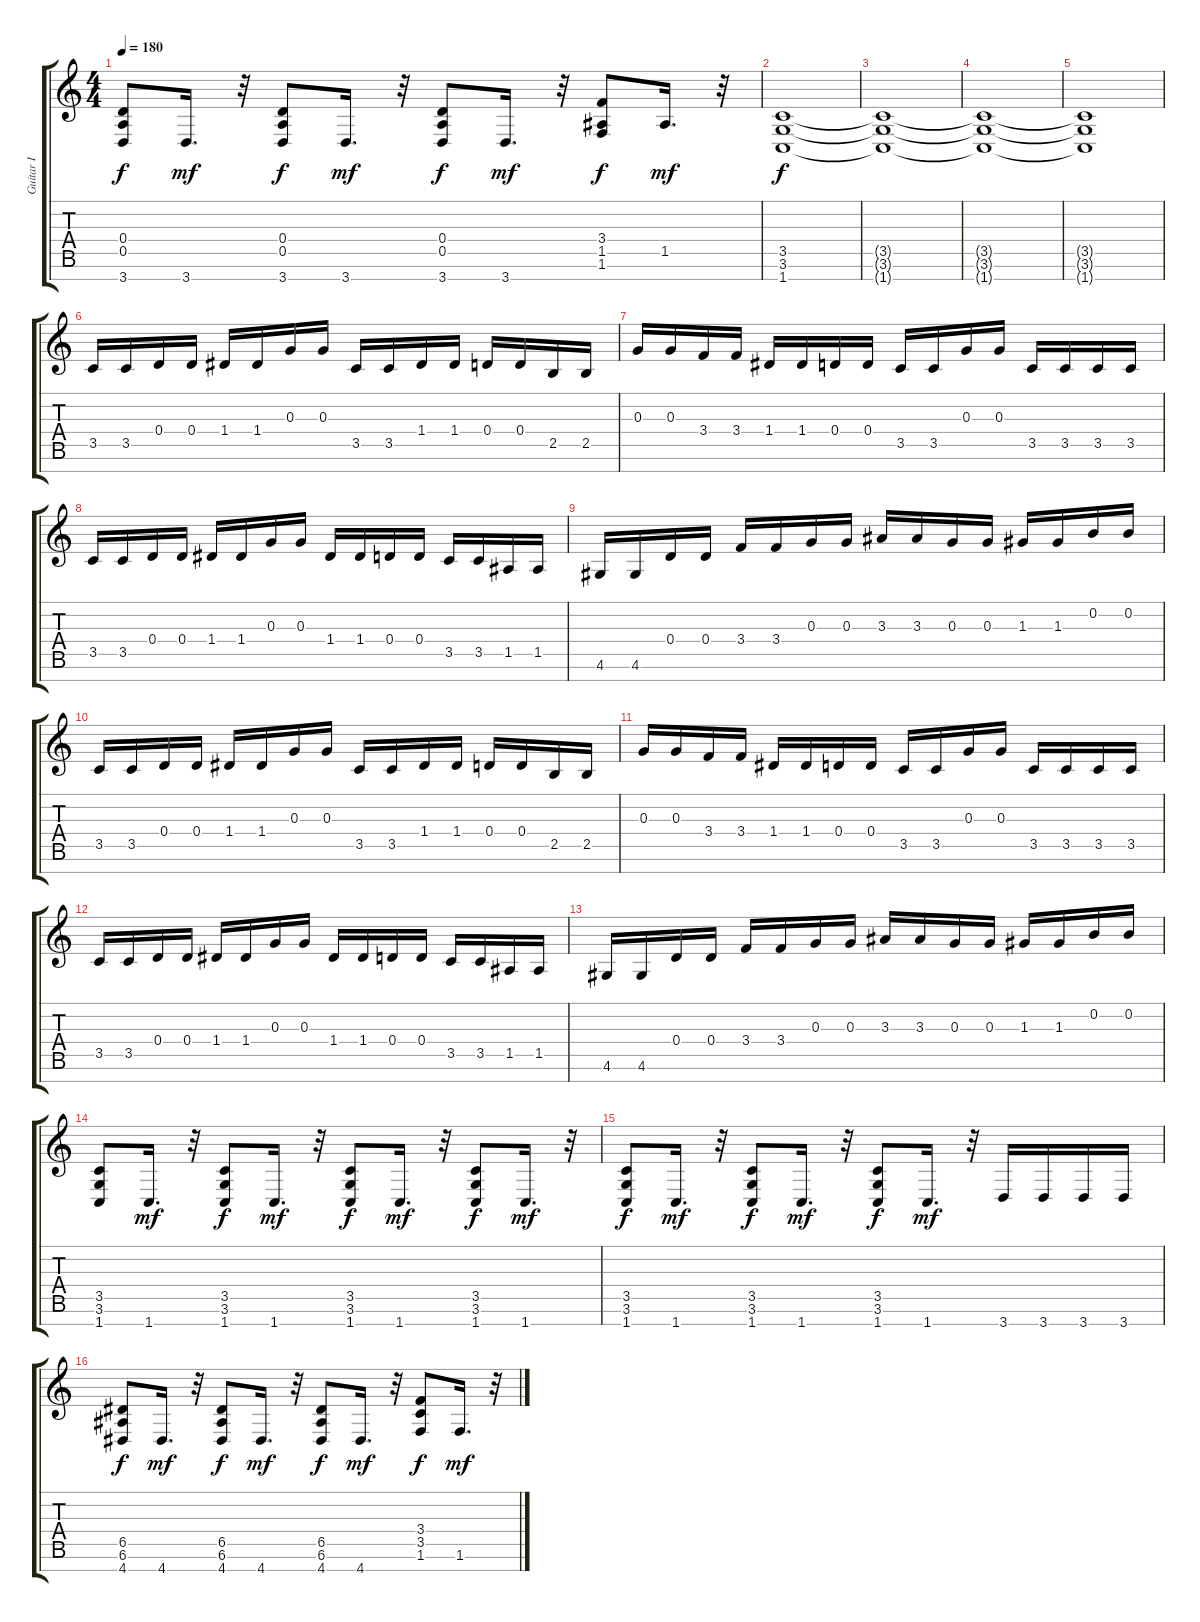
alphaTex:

\track ("Guitar I" "Guitar I") {instrument distortionguitar}
\staff {score tabs}
\tuning (E4 B3 G3 D3 A2 E2 B1) {hide}
\ts (4 4)
\tempo 180
\clef g2
\ks c
(0.4 0.5 3.7).8{dy f} 3.7.16{d dy mf} r.32 (0.4 0.5 3.7).8{dy f} 3.7.16{d dy mf} r.32 (0.4 0.5 3.7).8{dy f} 3.7.16{d dy mf} r.32 (3.4 1.5 1.6).8{dy f} 1.5.16{d dy mf} r.32 |
(3.5 3.6 1.7).1{dy f volume 15} |
(3.5{t} 3.6{t} 1.7{t}).1 |
(3.5{t} 3.6{t} 1.7{t}).1 |
(3.5{t} 3.6{t} 1.7{t}).1 |
3.5.16{volume 15} 3.5.16 0.4.16 0.4.16 1.4.16 1.4.16 0.3.16 0.3.16 3.5.16 3.5.16 1.4.16 1.4.16 0.4.16 0.4.16 2.5.16 2.5.16 |
0.3.16 0.3.16 3.4.16 3.4.16 1.4.16 1.4.16 0.4.16 0.4.16 3.5.16 3.5.16 0.3.16 0.3.16 3.5.16 3.5.16 3.5.16 3.5.16 |
3.5.16 3.5.16 0.4.16 0.4.16 1.4.16 1.4.16 0.3.16 0.3.16 1.4.16 1.4.16 0.4.16 0.4.16 3.5.16 3.5.16 1.5.16 1.5.16 |
4.6.16 4.6.16 0.4.16 0.4.16 3.4.16 3.4.16 0.3.16 0.3.16 3.3.16 3.3.16 0.3.16 0.3.16 1.3.16 1.3.16 0.2.16 0.2.16 |
3.5.16 3.5.16 0.4.16 0.4.16 1.4.16 1.4.16 0.3.16 0.3.16 3.5.16 3.5.16 1.4.16 1.4.16 0.4.16 0.4.16 2.5.16 2.5.16 |
0.3.16 0.3.16 3.4.16 3.4.16 1.4.16 1.4.16 0.4.16 0.4.16 3.5.16 3.5.16 0.3.16 0.3.16 3.5.16 3.5.16 3.5.16 3.5.16 |
3.5.16 3.5.16 0.4.16 0.4.16 1.4.16 1.4.16 0.3.16 0.3.16 1.4.16 1.4.16 0.4.16 0.4.16 3.5.16 3.5.16 1.5.16 1.5.16 |
4.6.16 4.6.16 0.4.16 0.4.16 3.4.16 3.4.16 0.3.16 0.3.16 3.3.16 3.3.16 0.3.16 0.3.16 1.3.16 1.3.16 0.2.16 0.2.16 |
(3.5 3.6 1.7).8 1.7.16{d dy mf} r.32 (3.5 3.6 1.7).8{dy f} 1.7.16{d dy mf} r.32 (3.5 3.6 1.7).8{dy f} 1.7.16{d dy mf} r.32 (3.5 3.6 1.7).8{dy f} 1.7.16{d dy mf} r.32 |
(3.5 3.6 1.7).8{dy f} 1.7.16{d dy mf} r.32 (3.5 3.6 1.7).8{dy f} 1.7.16{d dy mf} r.32 (3.5 3.6 1.7).8{dy f} 1.7.16{d dy mf} r.32 3.7.16 3.7.16 3.7.16 3.7.16 |
(6.5 6.6 4.7).8{dy f} 4.7.16{d dy mf} r.32 (6.5 6.6 4.7).8{dy f} 4.7.16{d dy mf} r.32 (6.5 6.6 4.7).8{dy f} 4.7.16{d dy mf} r.32 (3.4 3.5 1.6).8{dy f} 1.6.16{d dy mf} r.32
